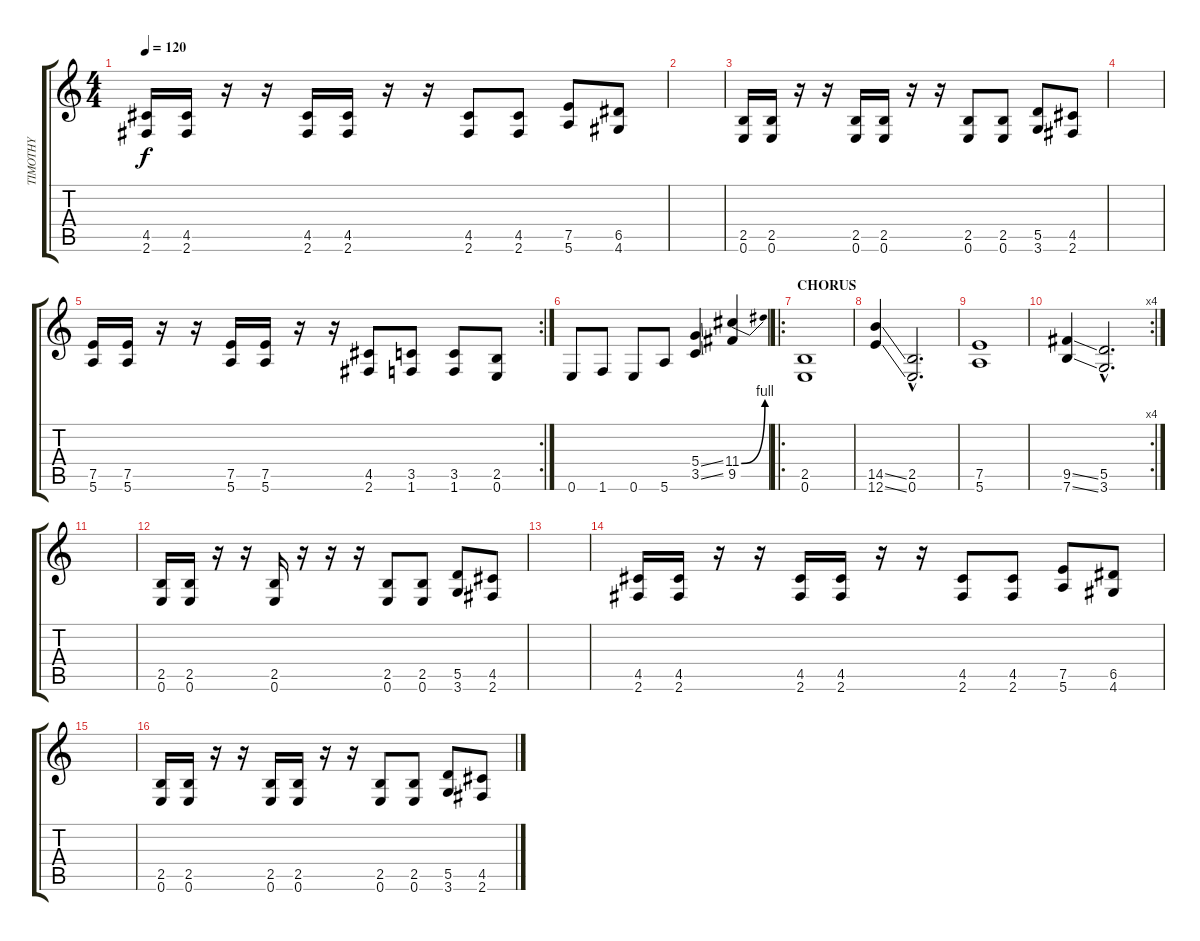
\track ("TIMOTHY" "TIMOTHY") {instrument distortionguitar}
\staff {score tabs}
\tuning (E4 B3 G3 D3 A2 E2) {hide}
\ts (4 4)
\tempo 120
\clef g2
\ks c
(4.5 2.6).16{dy f} (4.5 2.6).16 r.16 r.16 (4.5 2.6).16 (4.5 2.6).16 r.16 r.16 (4.5 2.6).8 (4.5 2.6).8 (7.5 5.6).8 (6.5 4.6).8 |
|
(2.5 0.6).16 (2.5 0.6).16 r.16 r.16 (2.5 0.6).16 (2.5 0.6).16 r.16 r.16 (2.5 0.6).8 (2.5 0.6).8 (5.5 3.6).8 (4.5 2.6).8 |
|
\rc 2
(7.5 5.6).16 (7.5 5.6).16 r.16 r.16 (7.5 5.6).16 (7.5 5.6).16 r.16 r.16 (4.5 2.6).8 (3.5 1.6).8 (3.5 1.6).8 (2.5 0.6).8 |
0.6.8 1.6.8 0.6.8 5.6.8 (5.4{ss} 3.5{ss}).4 (11.4{be (bend 0 0 60 4)} 9.5).4 |
\ro
\section ("" "CHORUS")
(2.5 0.6).1 |
(14.5{ss} 12.6{ss}).4 (2.5{hac} 0.6{hac}).2{d} |
(7.5 5.6).1 |
\rc 4
(9.5{ss} 7.6{ss}).4 (5.5{hac} 3.6{hac}).2{d} |
|
(2.5 0.6).16 (2.5 0.6).16 r.16 r.16 (2.5 0.6).16 r.16 r.16 r.16 (2.5 0.6).8 (2.5 0.6).8 (5.5 3.6).8 (4.5 2.6).8 |
|
(4.5 2.6).16 (4.5 2.6).16 r.16 r.16 (4.5 2.6).16 (4.5 2.6).16 r.16 r.16 (4.5 2.6).8 (4.5 2.6).8 (7.5 5.6).8 (6.5 4.6).8 |
|
(2.5 0.6).16 (2.5 0.6).16 r.16 r.16 (2.5 0.6).16 (2.5 0.6).16 r.16 r.16 (2.5 0.6).8 (2.5 0.6).8 (5.5 3.6).8 (4.5 2.6).8
